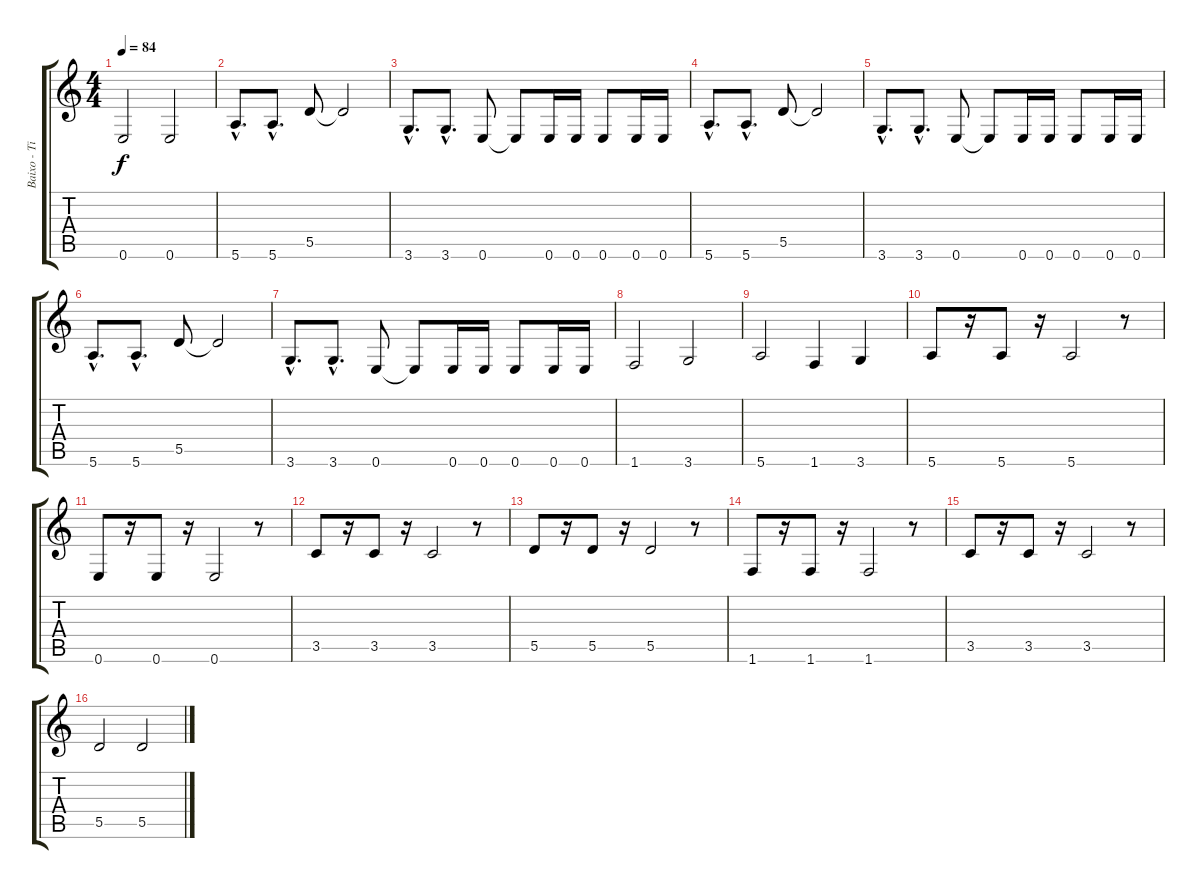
\track ("Baixo - Tim Gaines" "Baixo - Ti") {instrument electricbassfinger}
\staff {score tabs}
\tuning (E4 B3 G3 D3 A2 E2) {hide}
\ts (4 4)
\tempo 84
\clef g2
\ks c
0.6.2{dy f} 0.6.2 |
5.6{hac}.8{d} 5.6{hac}.8{d} 5.5.8 5.5{t}.2 |
3.6{hac}.8{d} 3.6{hac}.8{d} 0.6.8 0.6{t}.8 0.6.16 0.6.16 0.6.8 0.6.16 0.6.16 |
5.6{hac}.8{d} 5.6{hac}.8{d} 5.5.8 5.5{t}.2 |
3.6{hac}.8{d} 3.6{hac}.8{d} 0.6.8 0.6{t}.8 0.6.16 0.6.16 0.6.8 0.6.16 0.6.16 |
5.6{hac}.8{d} 5.6{hac}.8{d} 5.5.8 5.5{t}.2 |
3.6{hac}.8{d} 3.6{hac}.8{d} 0.6.8 0.6{t}.8 0.6.16 0.6.16 0.6.8 0.6.16 0.6.16 |
1.6.2 3.6.2 |
5.6.2 1.6.4 3.6.4 |
5.6.8 r.16 5.6.8 r.16 5.6.2 r.8 |
0.6.8 r.16 0.6.8 r.16 0.6.2 r.8 |
3.5.8 r.16 3.5.8 r.16 3.5.2 r.8 |
5.5.8 r.16 5.5.8 r.16 5.5.2 r.8 |
1.6.8 r.16 1.6.8 r.16 1.6.2 r.8 |
3.5.8 r.16 3.5.8 r.16 3.5.2 r.8 |
5.5.2 5.5.2
